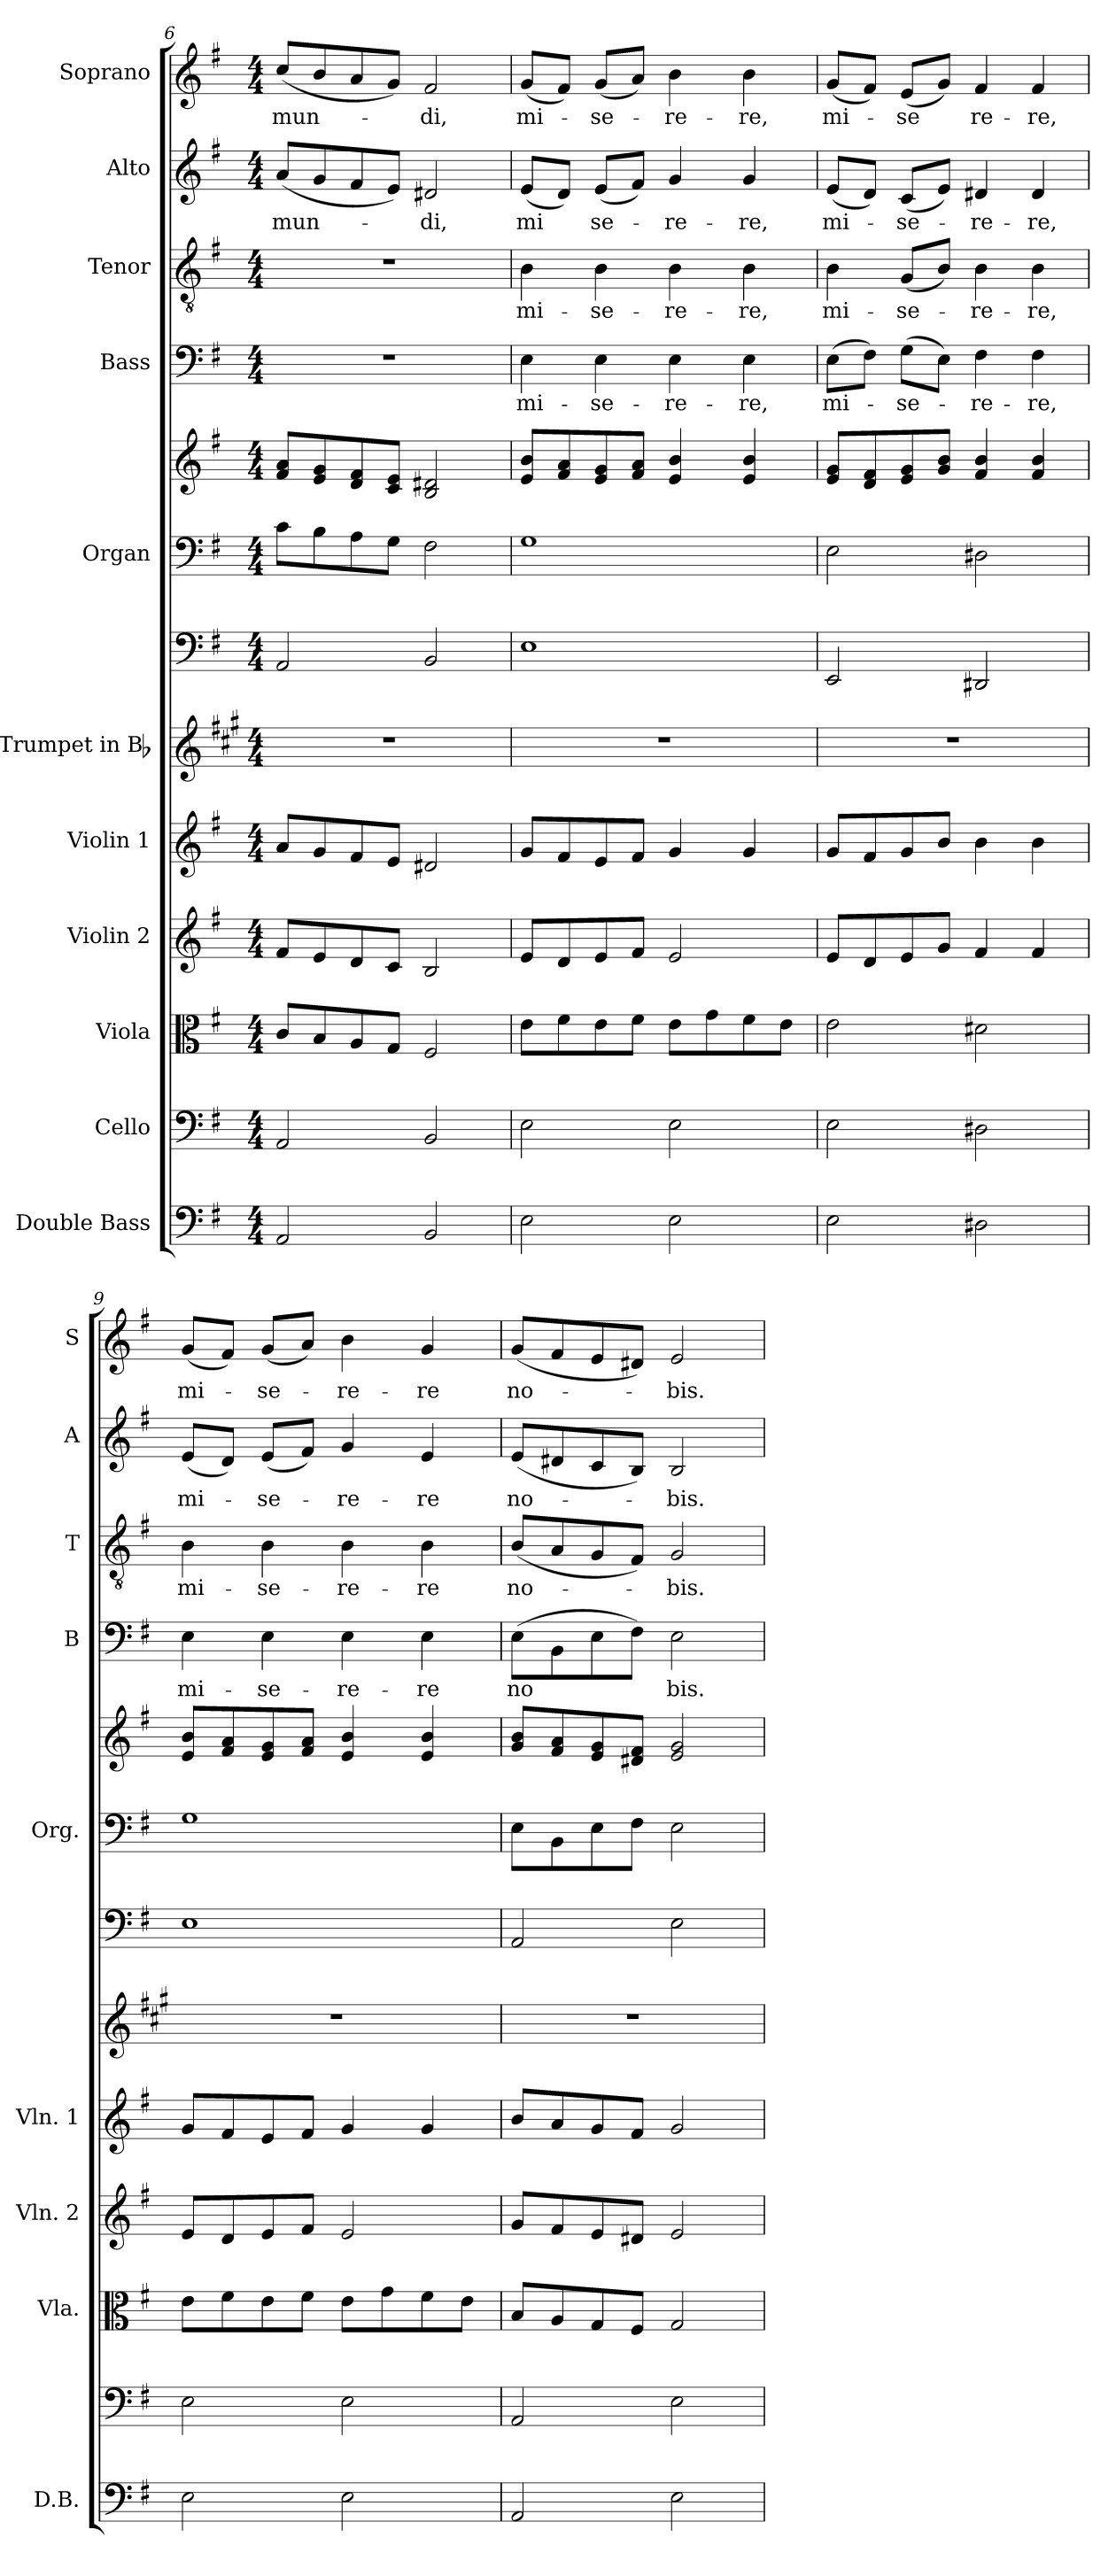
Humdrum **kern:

**kern	**kern	**kern	**kern	**kern	**kern	**kern	**kern	**kern	**kern	**text	**kern	**text	**kern	**text	**kern	**text
*part12	*part11	*part10	*part9	*part8	*part7	*part6	*part5	*part5	*part4	*part4	*part3	*part3	*part2	*part2	*part1	*part1
*staff13	*staff12	*staff11	*staff10	*staff9	*staff8	*staff7	*staff6	*staff5	*staff4	*staff4	*staff3	*staff3	*staff2	*staff2	*staff1	*staff1
*I"Double Bass	*I"Cello	*I"Viola	*I"Violin 2	*I"Violin 1	*I"Trumpet in Bb	*	*I"Organ	*	*I"Bass	*	*I"Tenor	*	*I"Alto	*	*I"Soprano	*
*I'D.B.	*	*I'Vla.	*I'Vln. 2	*I'Vln. 1	*	*	*I'Org.	*	*I'B	*	*I'T	*	*I'A	*	*I'S	*
*clefF4	*clefF4	*clefC3	*clefG2	*clefG2	*clefG2	*clefF4	*clefF4	*clefG2	*clefF4	*	*clefGv2	*	*clefG2	*	*clefG2	*
*ITrd7c12	*	*	*	*	*ITrd1c2	*	*	*	*	*	*	*	*	*	*	*
*k[f#]	*k[f#]	*k[f#]	*k[f#]	*k[f#]	*k[f#]	*k[f#]	*k[f#]	*k[f#]	*k[f#]	*	*k[f#]	*	*k[f#]	*	*k[f#]	*
*e:	*e:	*e:	*e:	*e:	*e:	*e:	*e:	*e:	*e:	*	*e:	*	*e:	*	*e:	*
*M4/4	*M4/4	*M4/4	*M4/4	*M4/4	*M4/4	*M4/4	*M4/4	*M4/4	*M4/4	*	*M4/4	*	*M4/4	*	*M4/4	*
=6	=6	=6	=6	=6	=6	=6	=6	=6	=6	=6	=6	=6	=6	=6	=6	=6
!	!	!	!	!	!	!	!	!	!	!	!	!	!	!LO:LY:b	!	!LO:LY:b
2AAA/	2AA/	8c/L	8f#/L	8a/L	1r	2AA/	8c\L	8f#/ 8a/L	1r	.	1r	.	(<8a/L	mun-	(<8cc/L	mun-
.	.	8B/	8e/	8g/	.	.	8B\	8e/ 8g/	.	.	.	.	8g/	.	8b/	.
.	.	8A/	8d/	8f#/	.	.	8A\	8d/ 8f#/	.	.	.	.	8f#/	.	8a/	.
.	.	8G/J	8c/J	8e/J	.	.	8G\J	8c/ 8e/J	.	.	.	.	8e/J)	.	8g/J)	.
!	!	!	!	!	!	!	!	!	!	!	!	!	!	!LO:LY:b	!	!LO:LY:b
2BBB/	2BB/	2F#/	2B/	2d#X/	.	2BB/	2F#\	2B/ 2d#X/	.	.	.	.	2d#X/	-di,	2f#/	-di,
!!LO:PB:g=z
=7	=7	=7	=7	=7	=7	=7	=7	=7	=7	=7	=7	=7	=7	=7	=7	=7
!	!	!	!	!	!	!	!	!	!	!LO:LY:b	!	!LO:LY:b	!	!LO:LY:b	!	!LO:LY:b
2EE\	2E\	8e\L	8e/L	8g/L	1r	1E	1G	8e/ 8b/L	4E\	mi-	4B\	mi-	(<8e/L	mi	(<8g/L	mi-
.	.	8f#\	8d/	8f#/	.	.	.	8f#/ 8a/	.	.	.	.	8d/J)	.	8f#/J)	.
!	!	!	!	!	!	!	!	!	!	!LO:LY:b	!	!LO:LY:b	!	!LO:LY:b	!	!LO:LY:b
.	.	8e\	8e/	8e/	.	.	.	8e/ 8g/	4E\	-se-	4B\	-se-	(<8e/L	se-	(<8g/L	-se-
.	.	8f#\J	8f#/J	8f#/J	.	.	.	8f#/ 8a/J	.	.	.	.	8f#/J)	.	8a/J)	.
!	!	!	!	!	!	!	!	!	!	!LO:LY:b	!	!LO:LY:b	!	!LO:LY:b	!	!LO:LY:b
2EE\	2E\	8e\L	2e/	4g/	.	.	.	4e/ 4b/	4E\	-re-	4B\	-re-	4g/	-re-	4b\	-re-
.	.	8g\	.	.	.	.	.	.	.	.	.	.	.	.	.	.
!	!	!	!	!	!	!	!	!	!	!LO:LY:b	!	!LO:LY:b	!	!LO:LY:b	!	!LO:LY:b
.	.	8f#\	.	4g/	.	.	.	4e/ 4b/	4E\	-re,	4B\	-re,	4g/	-re,	4b\	-re,
.	.	8e\J	.	.	.	.	.	.	.	.	.	.	.	.	.	.
=8	=8	=8	=8	=8	=8	=8	=8	=8	=8	=8	=8	=8	=8	=8	=8	=8
!	!	!	!	!	!	!	!	!	!	!LO:LY:b	!	!LO:LY:b	!	!LO:LY:b	!	!LO:LY:b
2EE\	2E\	2e\	8e/L	8g/L	1r	2EE/	2E\	8e/ 8g/L	(>8E\L	mi-	4B\	mi-	(<8e/L	mi-	(<8g/L	mi-
.	.	.	8d/	8f#/	.	.	.	8d/ 8f#/	8F#\J)	.	.	.	8d/J)	.	8f#/J)	.
!	!	!	!	!	!	!	!	!	!	!LO:LY:b	!	!LO:LY:b	!	!LO:LY:b	!	!LO:LY:b
.	.	.	8e/	8g/	.	.	.	8e/ 8g/	(>8G\L	-se-	(<8G/L	-se-	(<8c/L	-se-	(<8e/L	-se
.	.	.	8g/J	8b/J	.	.	.	8g/ 8b/J	8E\J)	.	8B/J)	.	8e/J)	.	8g/J)	.
!	!	!	!	!	!	!	!	!	!	!LO:LY:b	!	!LO:LY:b	!	!LO:LY:b	!	!LO:LY:b
2DD#X\	2D#X\	2d#X\	4f#/	4b\	.	2DD#X/	2D#X\	4f#/ 4b/	4F#\	-re-	4B\	-re-	4d#X/	-re-	4f#/	re-
!	!	!	!	!	!	!	!	!	!	!LO:LY:b	!	!LO:LY:b	!	!LO:LY:b	!	!LO:LY:b
.	.	.	4f#/	4b\	.	.	.	4f#/ 4b/	4F#\	-re,	4B\	-re,	4d#/	-re,	4f#/	-re,
=9	=9	=9	=9	=9	=9	=9	=9	=9	=9	=9	=9	=9	=9	=9	=9	=9
!	!	!	!	!	!	!	!	!	!	!LO:LY:b	!	!LO:LY:b	!	!LO:LY:b	!	!LO:LY:b
2EE\	2E\	8e\L	8e/L	8g/L	1r	1E	1G	8e/ 8b/L	4E\	mi-	4B\	mi-	(<8e/L	mi-	(<8g/L	mi-
.	.	8f#\	8d/	8f#/	.	.	.	8f#/ 8a/	.	.	.	.	8d/J)	.	8f#/J)	.
!	!	!	!	!	!	!	!	!	!	!LO:LY:b	!	!LO:LY:b	!	!LO:LY:b	!	!LO:LY:b
.	.	8e\	8e/	8e/	.	.	.	8e/ 8g/	4E\	-se-	4B\	-se-	(<8e/L	-se-	(<8g/L	-se-
.	.	8f#\J	8f#/J	8f#/J	.	.	.	8f#/ 8a/J	.	.	.	.	8f#/J)	.	8a/J)	.
!	!	!	!	!	!	!	!	!	!	!LO:LY:b	!	!LO:LY:b	!	!LO:LY:b	!	!LO:LY:b
2EE\	2E\	8e\L	2e/	4g/	.	.	.	4e/ 4b/	4E\	-re-	4B\	-re-	4g/	-re-	4b\	-re-
.	.	8g\	.	.	.	.	.	.	.	.	.	.	.	.	.	.
!	!	!	!	!	!	!	!	!	!	!LO:LY:b	!	!LO:LY:b	!	!LO:LY:b	!	!LO:LY:b
.	.	8f#\	.	4g/	.	.	.	4e/ 4b/	4E\	-re	4B\	-re	4e/	-re	4g/	-re
.	.	8e\J	.	.	.	.	.	.	.	.	.	.	.	.	.	.
=10	=10	=10	=10	=10	=10	=10	=10	=10	=10	=10	=10	=10	=10	=10	=10	=10
!	!	!	!	!	!	!	!	!	!	!LO:LY:b	!	!LO:LY:b	!	!LO:LY:b	!	!LO:LY:b
2AAA/	2AA/	8B/L	8g/L	8b/L	1r	2AA/	8E\L	8g/ 8b/L	(>8E\L	no	(<8B/L	no-	(<8e/L	no-	(<8g/L	no-
.	.	8A/	8f#/	8a/	.	.	8BB\	8f#/ 8a/	8BB\	.	8A/	.	8d#X/	.	8f#/	.
.	.	8G/	8e/	8g/	.	.	8E\	8e/ 8g/	8E\	.	8G/	.	8c/	.	8e/	.
.	.	8F#/J	8d#X/J	8f#/J	.	.	8F#\J	8d#X/ 8f#/J	8F#\J)	.	8F#/J)	.	8B/J)	.	8d#X/J)	.
!	!	!	!	!	!	!	!	!	!	!LO:LY:b	!	!LO:LY:b	!	!LO:LY:b	!	!LO:LY:b
2EE\	2E\	2G/	2e/	2g/	.	2E\	2E\	2e/ 2g/	2E\	bis.	2G/	-bis.	2B/	-bis.	2e/	-bis.
=	=	=	=	=	=	=	=	=	=	=	=	=	=	=	=	=
*-	*-	*-	*-	*-	*-	*-	*-	*-	*-	*-	*-	*-	*-	*-	*-	*-
